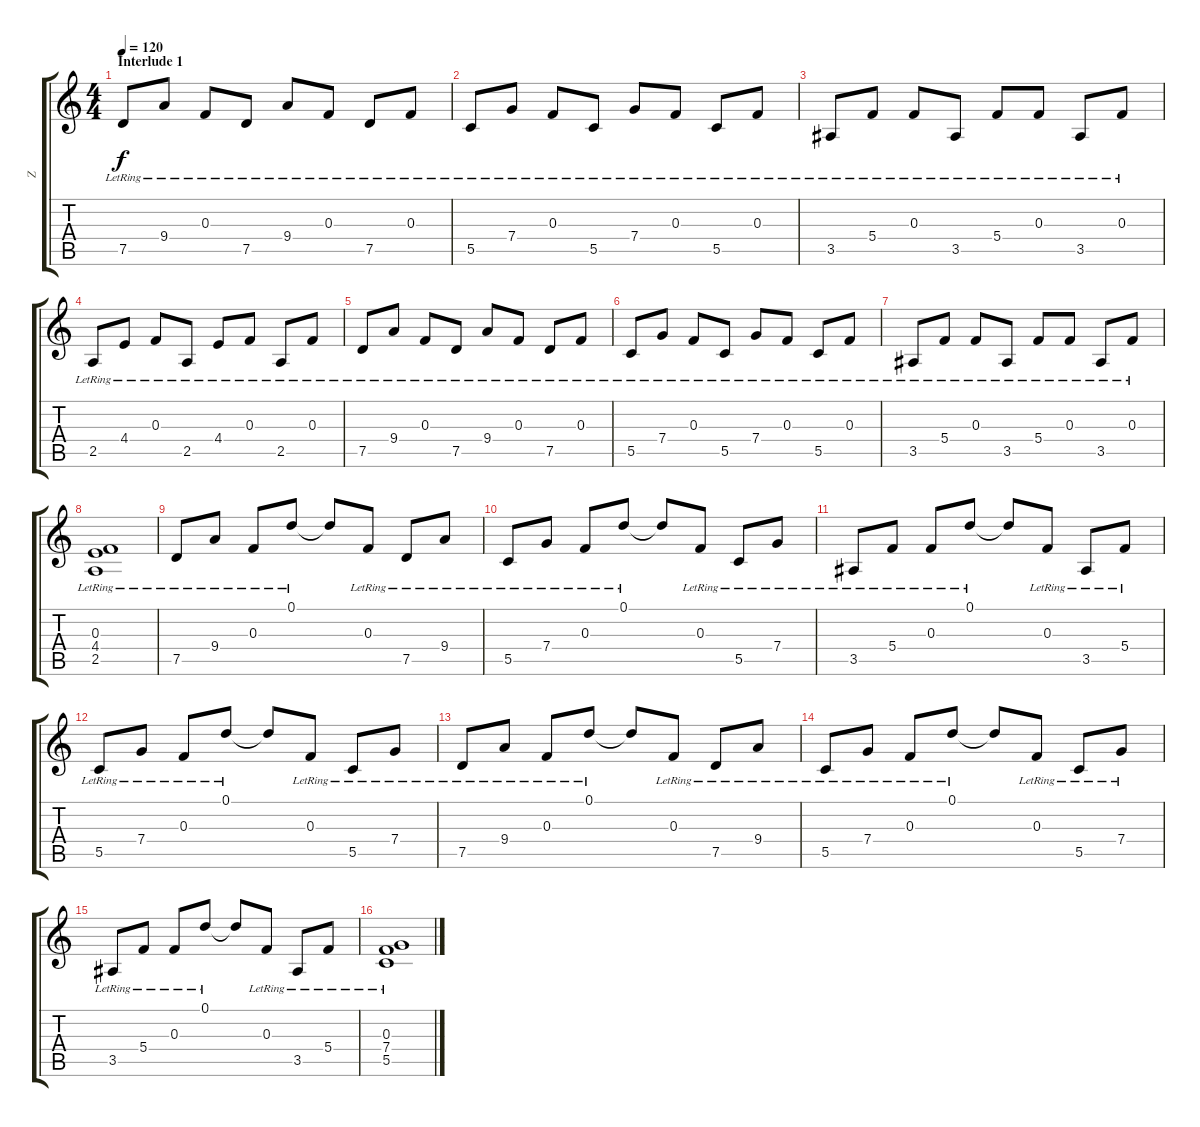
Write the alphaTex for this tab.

\track ("Z" "Z") {instrument electricguitarclean}
\staff {score tabs}
\tuning (D4 A3 F3 C3 G2 C2) {hide}
\ts (4 4)
\section ("" "Interlude 1")
\tempo 120
\clef g2
\ks c
7.5{lr}.8{dy f} 9.4{lr}.8 0.3{lr}.8 7.5{lr}.8 9.4{lr}.8 0.3{lr}.8 7.5{lr}.8 0.3{lr}.8 |
5.5{lr}.8 7.4{lr}.8 0.3{lr}.8 5.5{lr}.8 7.4{lr}.8 0.3{lr}.8 5.5{lr}.8 0.3{lr}.8 |
3.5{lr}.8 5.4{lr}.8 0.3{lr}.8 3.5{lr}.8 5.4{lr}.8 0.3{lr}.8 3.5{lr}.8 0.3{lr}.8 |
2.5{lr}.8 4.4{lr}.8 0.3{lr}.8 2.5{lr}.8 4.4{lr}.8 0.3{lr}.8 2.5{lr}.8 0.3{lr}.8 |
7.5{lr}.8 9.4{lr}.8 0.3{lr}.8 7.5{lr}.8 9.4{lr}.8 0.3{lr}.8 7.5{lr}.8 0.3{lr}.8 |
5.5{lr}.8 7.4{lr}.8 0.3{lr}.8 5.5{lr}.8 7.4{lr}.8 0.3{lr}.8 5.5{lr}.8 0.3{lr}.8 |
3.5{lr}.8 5.4{lr}.8 0.3{lr}.8 3.5{lr}.8 5.4{lr}.8 0.3{lr}.8 3.5{lr}.8 0.3{lr}.8 |
(0.3{lr} 4.4{lr} 2.5{lr}).1 |
7.5{lr}.8 9.4{lr}.8 0.3{lr}.8 0.1{lr}.8 0.1{t}.8 0.3{lr}.8 7.5{lr}.8 9.4{lr}.8 |
5.5{lr}.8 7.4{lr}.8 0.3{lr}.8 0.1{lr}.8 0.1{t}.8 0.3{lr}.8 5.5{lr}.8 7.4{lr}.8 |
3.5{lr}.8 5.4{lr}.8 0.3{lr}.8 0.1{lr}.8 0.1{t}.8 0.3{lr}.8 3.5{lr}.8 5.4{lr}.8 |
5.5{lr}.8 7.4{lr}.8 0.3{lr}.8 0.1{lr}.8 0.1{t}.8 0.3{lr}.8 5.5{lr}.8 7.4{lr}.8 |
7.5{lr}.8 9.4{lr}.8 0.3{lr}.8 0.1{lr}.8 0.1{t}.8 0.3{lr}.8 7.5{lr}.8 9.4{lr}.8 |
5.5{lr}.8 7.4{lr}.8 0.3{lr}.8 0.1{lr}.8 0.1{t}.8 0.3{lr}.8 5.5{lr}.8 7.4{lr}.8 |
3.5{lr}.8 5.4{lr}.8 0.3{lr}.8 0.1{lr}.8 0.1{t}.8 0.3{lr}.8 3.5{lr}.8 5.4{lr}.8 |
(0.3{lr} 7.4{lr} 5.5{lr}).1
